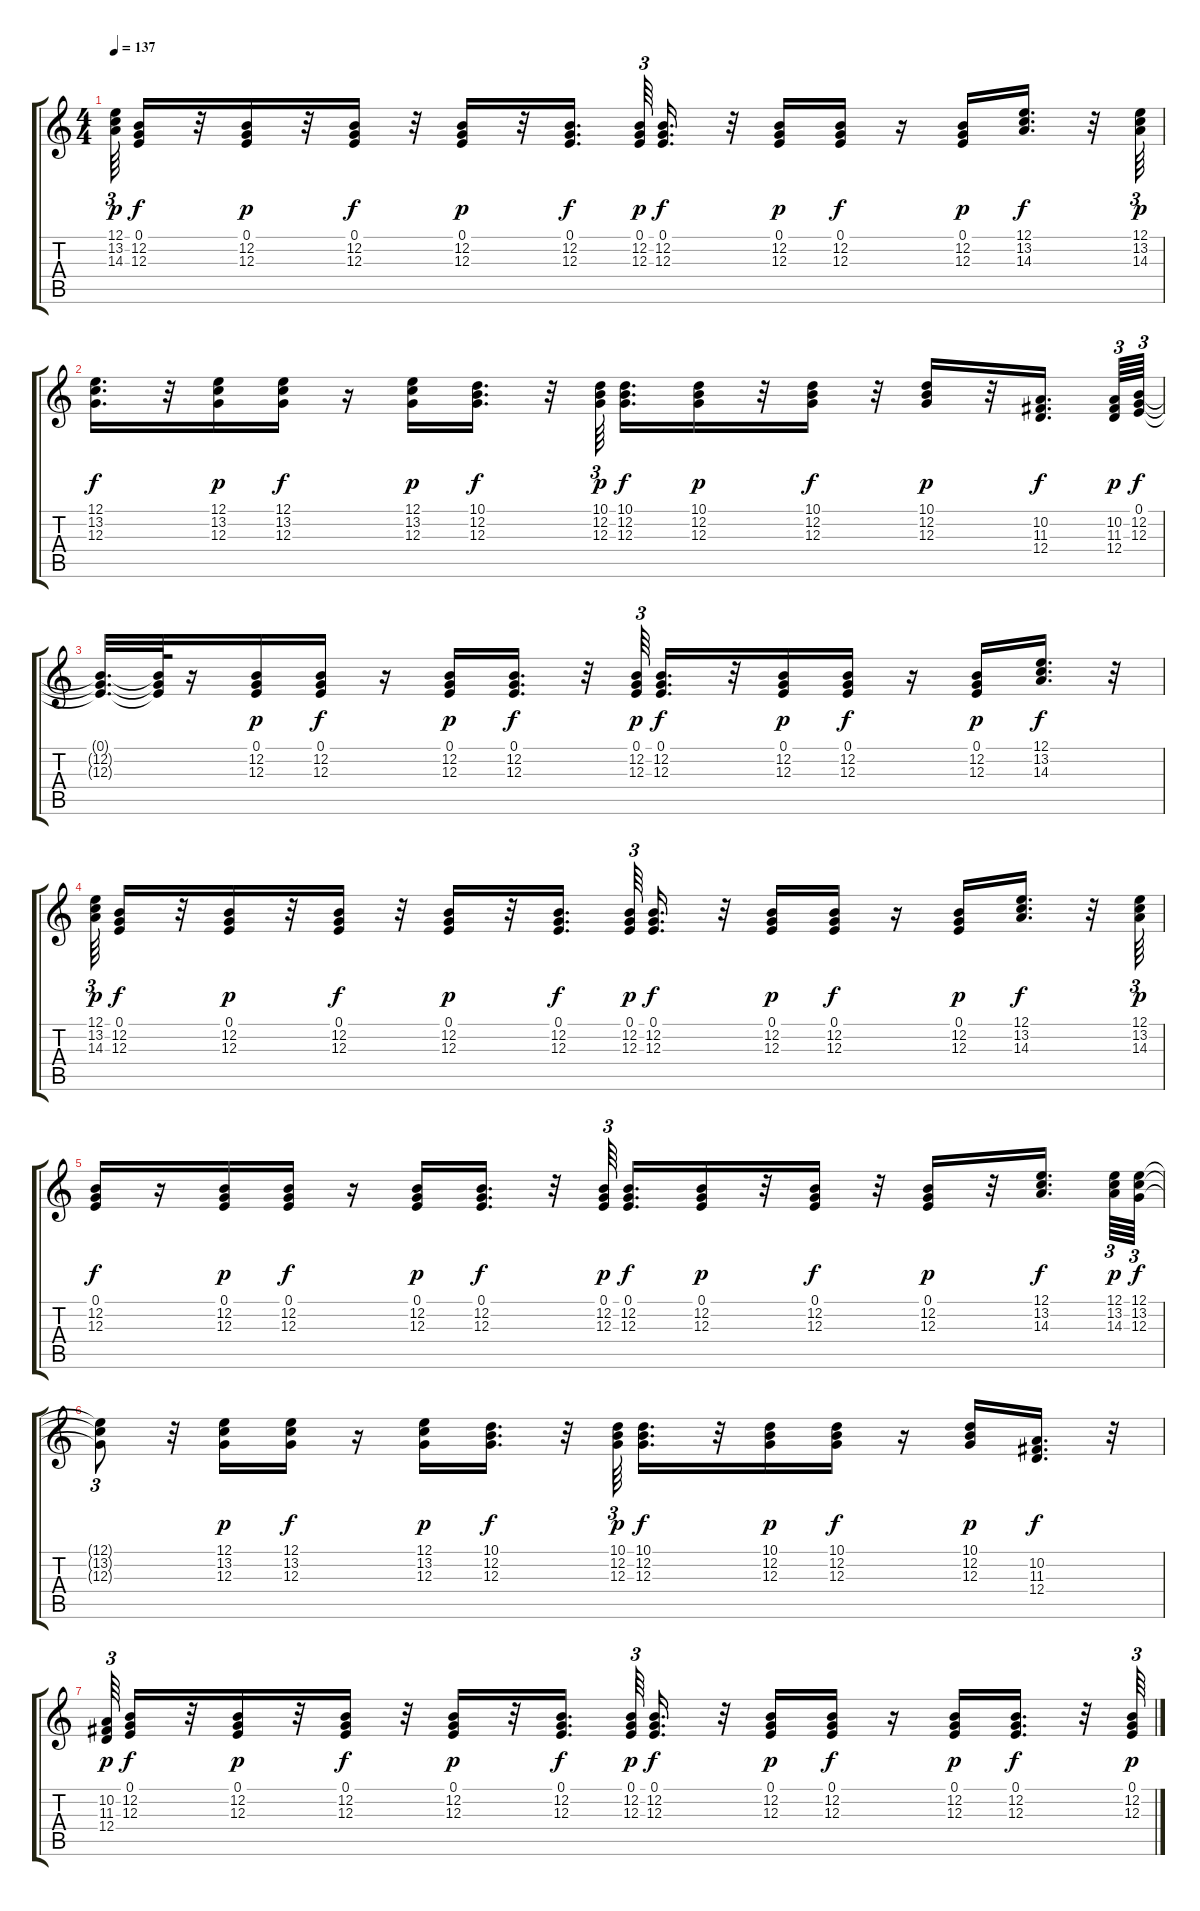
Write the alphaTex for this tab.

\track "" {instrument pad4choir}
\staff {score tabs}
\tuning (E4 B3 G3 D3 A2 E2) {hide}
\ts (4 4)
\tempo 137
\clef g2
\ks c
(12.1 13.2 14.3).64{tu (3 2) dy p} (0.1 12.2 12.3).16{dy f} r.32 (0.1 12.2 12.3).16{dy p} r.32 (0.1 12.2 12.3).16{dy f} r.32 (0.1 12.2 12.3).16{dy p} r.32 (0.1 12.2 12.3).16{d dy f beam splitsecondary} (0.1 12.2 12.3).64{tu (3 2) dy p} (0.1 12.2 12.3).16{d dy f} r.32 (0.1 12.2 12.3).16{dy p} (0.1 12.2 12.3).16{dy f} r.16 (0.1 12.2 12.3).16{dy p} (12.1 13.2 14.3).16{d dy f} r.32 (12.1 13.2 14.3).64{tu (3 2) dy p} |
(12.1 13.2 12.3).16{d dy f} r.32 (12.1 13.2 12.3).16{dy p} (12.1 13.2 12.3).16{dy f} r.16 (12.1 13.2 12.3).16{dy p} (10.1 12.2 12.3).16{d dy f} r.32 (10.1 12.2 12.3).64{tu (3 2) dy p beam splitsecondary} (10.1 12.2 12.3).16{d dy f} (10.1 12.2 12.3).16{dy p} r.32 (10.1 12.2 12.3).16{dy f} r.32 (10.1 12.2 12.3).16{dy p} r.32 (10.2 11.3 12.4).16{d dy f beam splitsecondary} (10.2 11.3 12.4).64{tu (3 2) dy p} (0.1 12.2 12.3).64{tu (3 2) dy f} |
(0.1{t} 12.2{t} 12.3{t}).32{d} (0.1{t} 12.2{t} 12.3{t}).64 r.16 (0.1 12.2 12.3).16{dy p} (0.1 12.2 12.3).16{dy f} r.16 (0.1 12.2 12.3).16{dy p} (0.1 12.2 12.3).16{d dy f} r.32 (0.1 12.2 12.3).64{tu (3 2) dy p} (0.1 12.2 12.3).16{d dy f} r.32 (0.1 12.2 12.3).16{dy p} (0.1 12.2 12.3).16{dy f} r.16 (0.1 12.2 12.3).16{dy p} (12.1 13.2 14.3).16{d dy f} r.32 |
(12.1 13.2 14.3).64{tu (3 2) dy p} (0.1 12.2 12.3).16{dy f} r.32 (0.1 12.2 12.3).16{dy p} r.32 (0.1 12.2 12.3).16{dy f} r.32 (0.1 12.2 12.3).16{dy p} r.32 (0.1 12.2 12.3).16{d dy f beam splitsecondary} (0.1 12.2 12.3).64{tu (3 2) dy p} (0.1 12.2 12.3).16{d dy f} r.32 (0.1 12.2 12.3).16{dy p} (0.1 12.2 12.3).16{dy f} r.16 (0.1 12.2 12.3).16{dy p} (12.1 13.2 14.3).16{d dy f} r.32 (12.1 13.2 14.3).64{tu (3 2) dy p} |
(0.1 12.2 12.3).16{dy f} r.16 (0.1 12.2 12.3).16{dy p} (0.1 12.2 12.3).16{dy f} r.16 (0.1 12.2 12.3).16{dy p} (0.1 12.2 12.3).16{d dy f} r.32 (0.1 12.2 12.3).64{tu (3 2) dy p beam splitsecondary} (0.1 12.2 12.3).16{d dy f} (0.1 12.2 12.3).16{dy p} r.32 (0.1 12.2 12.3).16{dy f} r.32 (0.1 12.2 12.3).16{dy p} r.32 (12.1 13.2 14.3).16{d dy f beam splitsecondary} (12.1 13.2 14.3).64{tu (3 2) dy p} (12.1 13.2 12.3).64{tu (3 2) dy f} |
(12.1{t} 13.2{t} 12.3{t}).8{tu (3 2)} r.32 (12.1 13.2 12.3).16{dy p} (12.1 13.2 12.3).16{dy f} r.16 (12.1 13.2 12.3).16{dy p} (10.1 12.2 12.3).16{d dy f} r.32 (10.1 12.2 12.3).64{tu (3 2) dy p} (10.1 12.2 12.3).16{d dy f} r.32 (10.1 12.2 12.3).16{dy p} (10.1 12.2 12.3).16{dy f} r.16 (10.1 12.2 12.3).16{dy p} (10.2 11.3 12.4).16{d dy f} r.32 |
(10.2 11.3 12.4).64{tu (3 2) dy p} (0.1 12.2 12.3).16{dy f} r.32 (0.1 12.2 12.3).16{dy p} r.32 (0.1 12.2 12.3).16{dy f} r.32 (0.1 12.2 12.3).16{dy p} r.32 (0.1 12.2 12.3).16{d dy f beam splitsecondary} (0.1 12.2 12.3).64{tu (3 2) dy p} (0.1 12.2 12.3).16{d dy f} r.32 (0.1 12.2 12.3).16{dy p} (0.1 12.2 12.3).16{dy f} r.16 (0.1 12.2 12.3).16{dy p} (0.1 12.2 12.3).16{d dy f} r.32 (0.1 12.2 12.3).64{tu (3 2) dy p}
